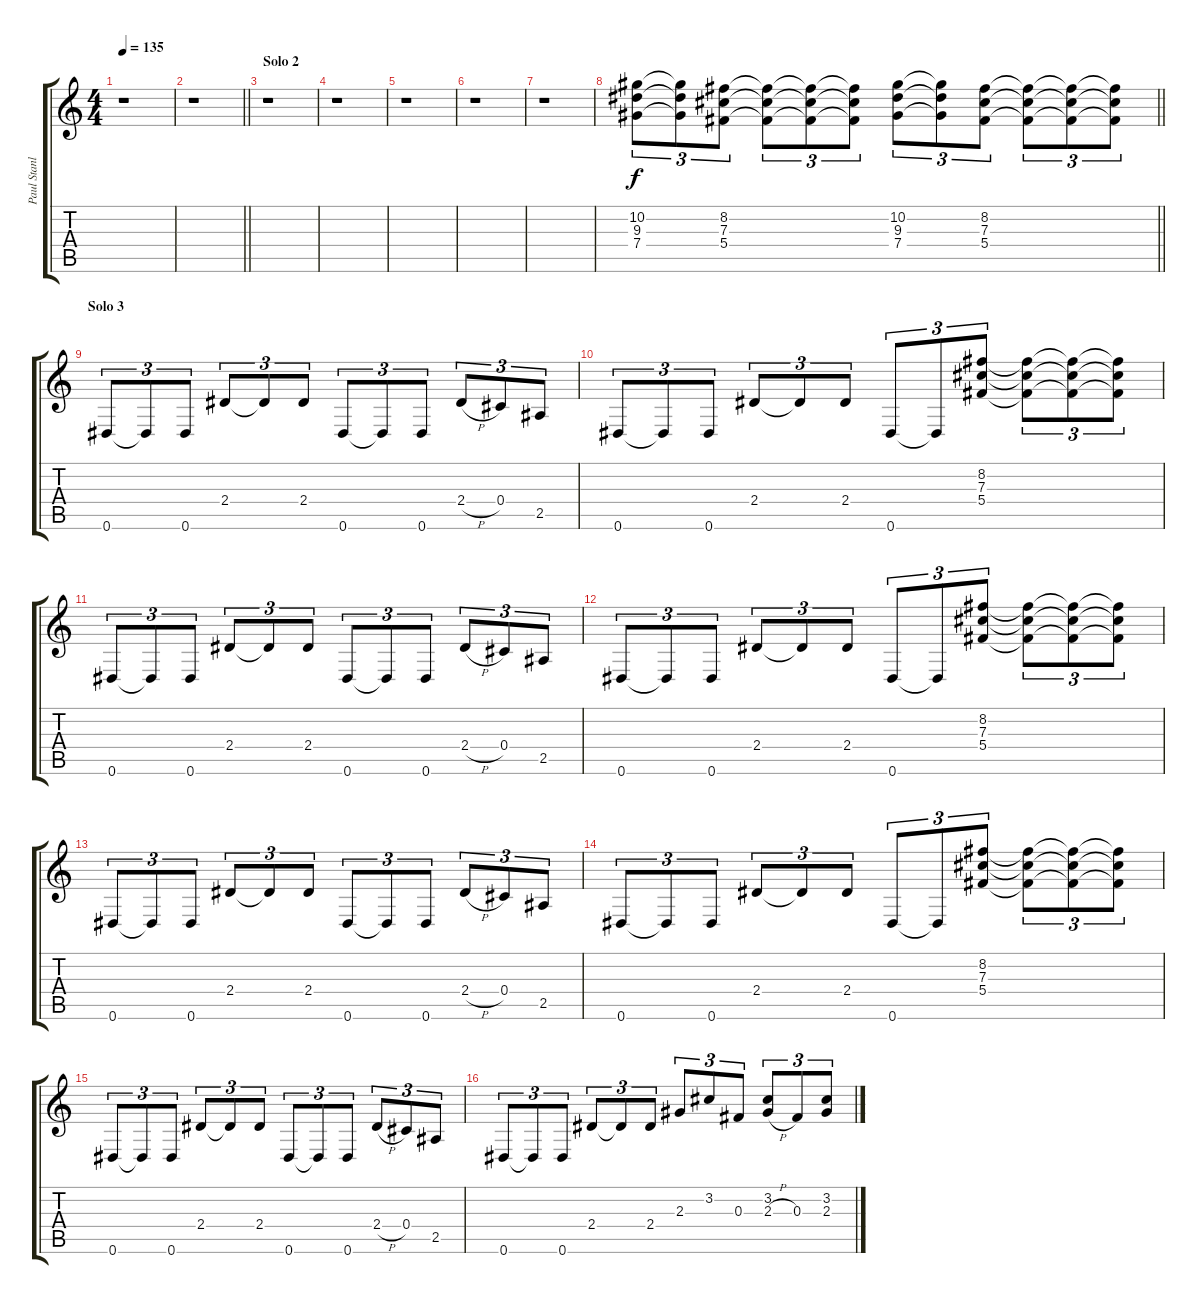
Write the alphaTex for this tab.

\track ("Paul Stanley" "Paul Stanl") {instrument distortionguitar}
\staff {score tabs}
\tuning (Eb4 Bb3 Gb3 Db3 Ab2 Eb2) {hide}
\ts (4 4)
\tempo 135
\clef g2
\ks c
r.1{dy f} |
\barLineRight lightlight
r.1 |
\section ("" "Solo 2")
r.1 |
r.1 |
r.1 |
r.1 |
r.1 |
\barLineRight lightlight
(10.2 9.3 7.4).8{tu (3 2)} (10.2{t} 9.3{t} 7.4{t}).8{tu (3 2)} (8.2 7.3 5.4).8{tu (3 2)} (8.2{t} 7.3{t} 5.4{t}).8{tu (3 2)} (8.2{t} 7.3{t} 5.4{t}).8{tu (3 2)} (8.2{t} 7.3{t} 5.4{t}).8{tu (3 2)} (10.2 9.3 7.4).8{tu (3 2)} (10.2{t} 9.3{t} 7.4{t}).8{tu (3 2)} (8.2 7.3 5.4).8{tu (3 2)} (8.2{t} 7.3{t} 5.4{t}).8{tu (3 2)} (8.2{t} 7.3{t} 5.4{t}).8{tu (3 2)} (8.2{t} 7.3{t} 5.4{t}).8{tu (3 2)} |
\section ("" "Solo 3")
0.6.8{tu (3 2)} 0.6{t}.8{tu (3 2)} 0.6.8{tu (3 2)} 2.4.8{tu (3 2)} 2.4{t}.8{tu (3 2)} 2.4.8{tu (3 2)} 0.6.8{tu (3 2)} 0.6{t}.8{tu (3 2)} 0.6.8{tu (3 2)} 2.4{h}.8{tu (3 2)} 0.4.8{tu (3 2)} 2.5.8{tu (3 2)} |
0.6.8{tu (3 2)} 0.6{t}.8{tu (3 2)} 0.6.8{tu (3 2)} 2.4.8{tu (3 2)} 2.4{t}.8{tu (3 2)} 2.4.8{tu (3 2)} 0.6.8{tu (3 2)} 0.6{t}.8{tu (3 2)} (8.2 7.3 5.4).8{tu (3 2)} (8.2{t} 7.3{t} 5.4{t}).8{tu (3 2)} (8.2{t} 7.3{t} 5.4{t}).8{tu (3 2)} (8.2{t} 7.3{t} 5.4{t}).8{tu (3 2)} |
0.6.8{tu (3 2)} 0.6{t}.8{tu (3 2)} 0.6.8{tu (3 2)} 2.4.8{tu (3 2)} 2.4{t}.8{tu (3 2)} 2.4.8{tu (3 2)} 0.6.8{tu (3 2)} 0.6{t}.8{tu (3 2)} 0.6.8{tu (3 2)} 2.4{h}.8{tu (3 2)} 0.4.8{tu (3 2)} 2.5.8{tu (3 2)} |
0.6.8{tu (3 2)} 0.6{t}.8{tu (3 2)} 0.6.8{tu (3 2)} 2.4.8{tu (3 2)} 2.4{t}.8{tu (3 2)} 2.4.8{tu (3 2)} 0.6.8{tu (3 2)} 0.6{t}.8{tu (3 2)} (8.2 7.3 5.4).8{tu (3 2)} (8.2{t} 7.3{t} 5.4{t}).8{tu (3 2)} (8.2{t} 7.3{t} 5.4{t}).8{tu (3 2)} (8.2{t} 7.3{t} 5.4{t}).8{tu (3 2)} |
0.6.8{tu (3 2)} 0.6{t}.8{tu (3 2)} 0.6.8{tu (3 2)} 2.4.8{tu (3 2)} 2.4{t}.8{tu (3 2)} 2.4.8{tu (3 2)} 0.6.8{tu (3 2)} 0.6{t}.8{tu (3 2)} 0.6.8{tu (3 2)} 2.4{h}.8{tu (3 2)} 0.4.8{tu (3 2)} 2.5.8{tu (3 2)} |
0.6.8{tu (3 2)} 0.6{t}.8{tu (3 2)} 0.6.8{tu (3 2)} 2.4.8{tu (3 2)} 2.4{t}.8{tu (3 2)} 2.4.8{tu (3 2)} 0.6.8{tu (3 2)} 0.6{t}.8{tu (3 2)} (8.2 7.3 5.4).8{tu (3 2)} (8.2{t} 7.3{t} 5.4{t}).8{tu (3 2)} (8.2{t} 7.3{t} 5.4{t}).8{tu (3 2)} (8.2{t} 7.3{t} 5.4{t}).8{tu (3 2)} |
0.6.8{tu (3 2)} 0.6{t}.8{tu (3 2)} 0.6.8{tu (3 2)} 2.4.8{tu (3 2)} 2.4{t}.8{tu (3 2)} 2.4.8{tu (3 2)} 0.6.8{tu (3 2)} 0.6{t}.8{tu (3 2)} 0.6.8{tu (3 2)} 2.4{h}.8{tu (3 2)} 0.4.8{tu (3 2)} 2.5.8{tu (3 2)} |
0.6.8{tu (3 2)} 0.6{t}.8{tu (3 2)} 0.6.8{tu (3 2)} 2.4.8{tu (3 2)} 2.4{t}.8{tu (3 2)} 2.4.8{tu (3 2)} 2.3.8{tu (3 2)} 3.2.8{tu (3 2)} 0.3.8{tu (3 2)} (3.2 2.3{h}).8{tu (3 2)} 0.3.8{tu (3 2)} (3.2 2.3).8{tu (3 2)}
